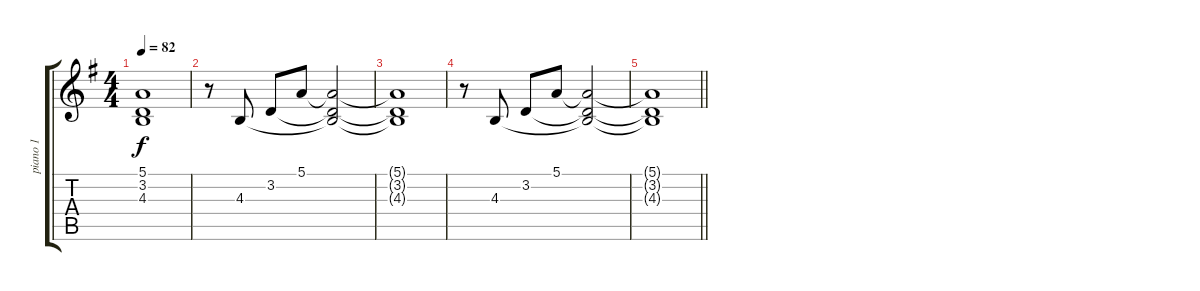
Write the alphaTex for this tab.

\track ("piano 1" "piano 1") {instrument celesta}
\staff {score tabs}
\tuning (E4 B3 G3 D3 A2 E2) {hide}
\ts (4 4)
\tempo 82
\clef g2
\ks g
(5.1{t} 3.2{t} 4.3{t}).1{dy f} |
r.8 4.3.8 3.2.8 5.1.8 (5.1{t} 3.2{t} 4.3{t}).2 |
(5.1{t} 3.2{t} 4.3{t}).1 |
r.8 4.3.8 3.2.8 5.1.8 (5.1{t} 3.2{t} 4.3{t}).2 |
\barLineRight lightlight
(5.1{t} 3.2{t} 4.3{t}).1
